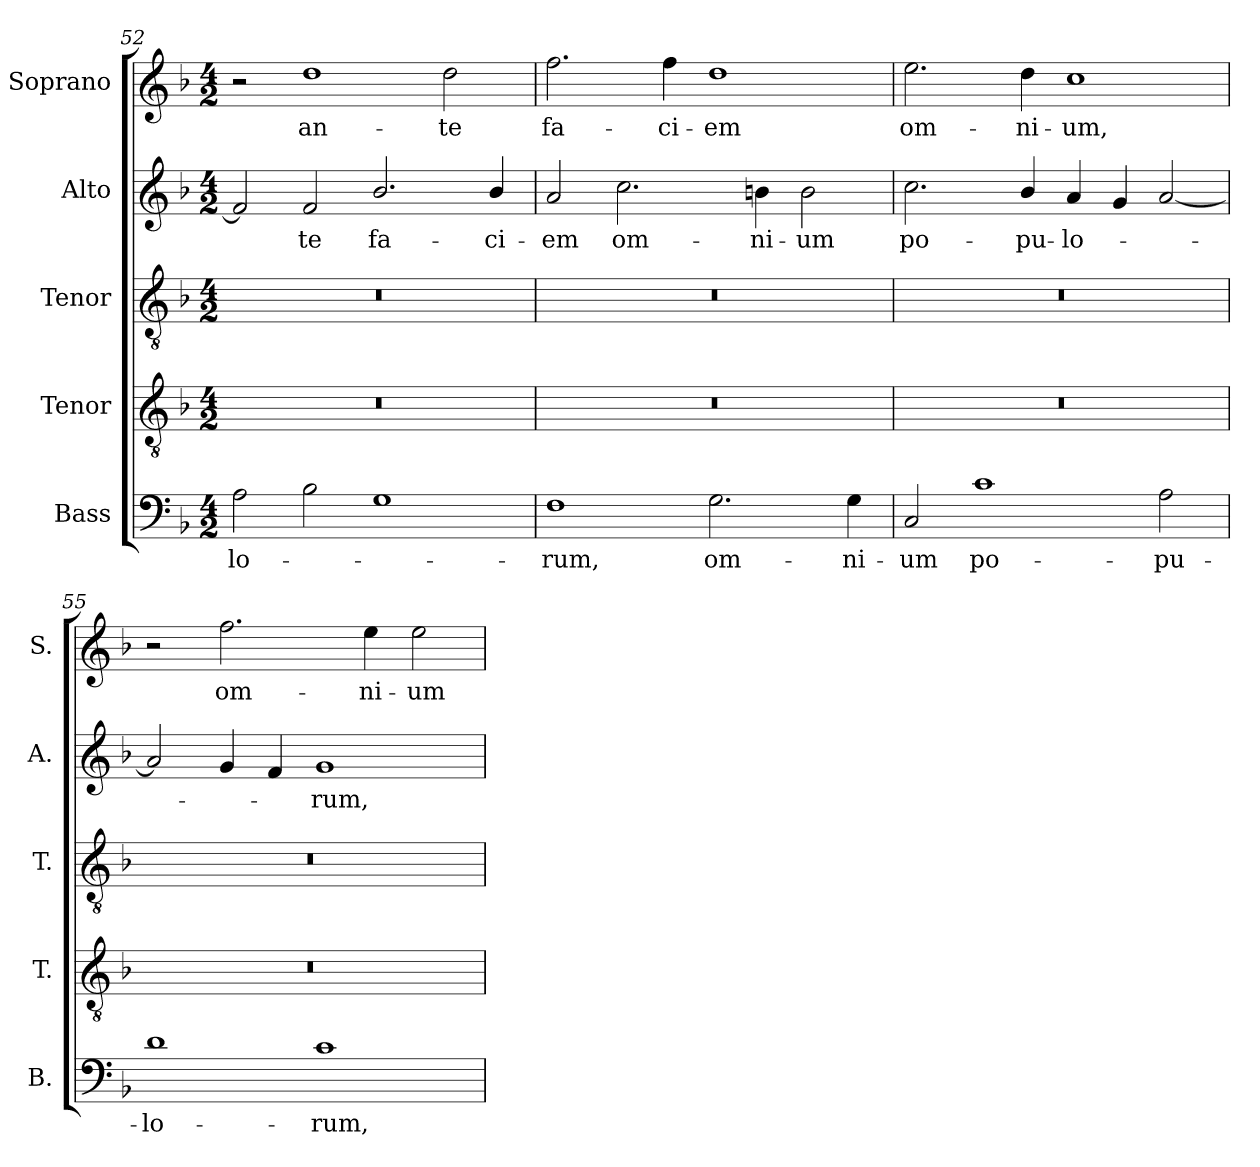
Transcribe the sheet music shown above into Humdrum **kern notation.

**kern	**text	**kern	**kern	**kern	**text	**kern	**text
*part5	*part5	*part4	*part3	*part2	*part2	*part1	*part1
*staff5	*staff5	*staff4	*staff3	*staff2	*staff2	*staff1	*staff1
*I"Bass	*	*I"Tenor	*I"Tenor	*I"Alto	*	*I"Soprano	*
*I'B.	*	*I'T.	*I'T.	*I'A.	*	*I'S.	*
!!LO:LB:g=z
*clefF4	*	*clefGv2	*clefGv2	*clefG2	*	*clefG2	*
*	*	*ITrd7c12	*ITrd7c12	*	*	*	*
*k[b-]	*	*k[b-]	*k[b-]	*k[b-]	*	*k[b-]	*
*F:	*	*F:	*F:	*F:	*	*F:	*
*M4/2	*	*M4/2	*M4/2	*M4/2	*	*M4/2	*
=52	=52	=52	=52	=52	=52	=52	=52
!	!LO:LY:b:color=#000000	!LO:N:vis=1	!LO:N:vis=1	!	!	!	!
2Ai\	-lo-	0r	0r	2fi/]	.	2r	.
!	!	!	!	!	!LO:LY:b:color=#000000	!	!
!	!	!	!	!	!	!	!LO:LY:b:color=#000000
2B-i\	.	.	.	2fi/	-te	1ddi	an-
!	!	!	!	!	!LO:LY:b:color=#000000	!	!
1Gi	.	.	.	2.b-i/	fa-	.	.
!	!	!	!	!	!	!	!LO:LY:b:color=#000000
.	.	.	.	.	.	2ddi\	-te
!	!	!	!	!	!LO:LY:b:color=#000000	!	!
.	.	.	.	4b-i/	-ci-	.	.
=53	=53	=53	=53	=53	=53	=53	=53
!	!LO:LY:b:color=#000000	!LO:N:vis=1	!LO:N:vis=1	!	!	!	!
!	!	!	!	!	!LO:LY:b:color=#000000	!	!
!	!	!	!	!	!	!	!LO:LY:b:color=#000000
1Fi	-rum,	0r	0r	2ai/	-em	2.ffi\	fa-
!	!	!	!	!	!LO:LY:b:color=#000000	!	!
.	.	.	.	2.cci\	om-	.	.
!	!	!	!	!	!	!	!LO:LY:b:color=#000000
.	.	.	.	.	.	4ffi\	-ci-
!	!LO:LY:b:color=#000000	!	!	!	!	!	!
!	!	!	!	!	!	!	!LO:LY:b:color=#000000
2.Gi\	om-	.	.	.	.	1ddi	-em
!	!	!	!	!	!LO:LY:b:color=#000000	!	!
.	.	.	.	4bni\	-ni-	.	.
!	!	!	!	!	!LO:LY:b:color=#000000	!	!
.	.	.	.	2bi\	-um	.	.
!	!LO:LY:b:color=#000000	!	!	!	!	!	!
4Gi\	-ni-	.	.	.	.	.	.
=54	=54	=54	=54	=54	=54	=54	=54
!	!LO:LY:b:color=#000000	!LO:N:vis=1	!LO:N:vis=1	!	!	!	!
!	!	!	!	!	!LO:LY:b:color=#000000	!	!
!	!	!	!	!	!	!	!LO:LY:b:color=#000000
2Ci/	-um	0r	0r	2.cci\	po-	2.eei\	om-
!	!LO:LY:b:color=#000000	!	!	!	!	!	!
1ci	po-	.	.	.	.	.	.
!	!	!	!	!	!LO:LY:b:color=#000000	!	!
!	!	!	!	!	!	!	!LO:LY:b:color=#000000
.	.	.	.	4b-i/	-pu-	4ddi\	-ni-
!	!	!	!	!	!LO:LY:b:color=#000000	!	!
!	!	!	!	!	!	!	!LO:LY:b:color=#000000
.	.	.	.	4ai/	-lo-	1cci	-um,
.	.	.	.	4gi/	.	.	.
!	!LO:LY:b:color=#000000	!	!	!	!	!	!
2Ai\	-pu-	.	.	[2ai/	.	.	.
=55	=55	=55	=55	=55	=55	=55	=55
!	!LO:LY:b:color=#000000	!LO:N:vis=1	!LO:N:vis=1	!	!	!	!
1di	-lo-	0r	0r	2ai/]	.	2r	.
!	!	!	!	!	!	!	!LO:LY:b:color=#000000
.	.	.	.	4gi/	.	2.ffi\	om-
.	.	.	.	4fi/	.	.	.
!	!LO:LY:b:color=#000000	!	!	!	!	!	!
!	!	!	!	!	!LO:LY:b:color=#000000	!	!
1ci	-rum,	.	.	1gi	-rum,	.	.
!	!	!	!	!	!	!	!LO:LY:b:color=#000000
.	.	.	.	.	.	4eei\	-ni-
!	!	!	!	!	!	!	!LO:LY:b:color=#000000
.	.	.	.	.	.	2eei\	-um
=	=	=	=	=	=	=	=
*-	*-	*-	*-	*-	*-	*-	*-
